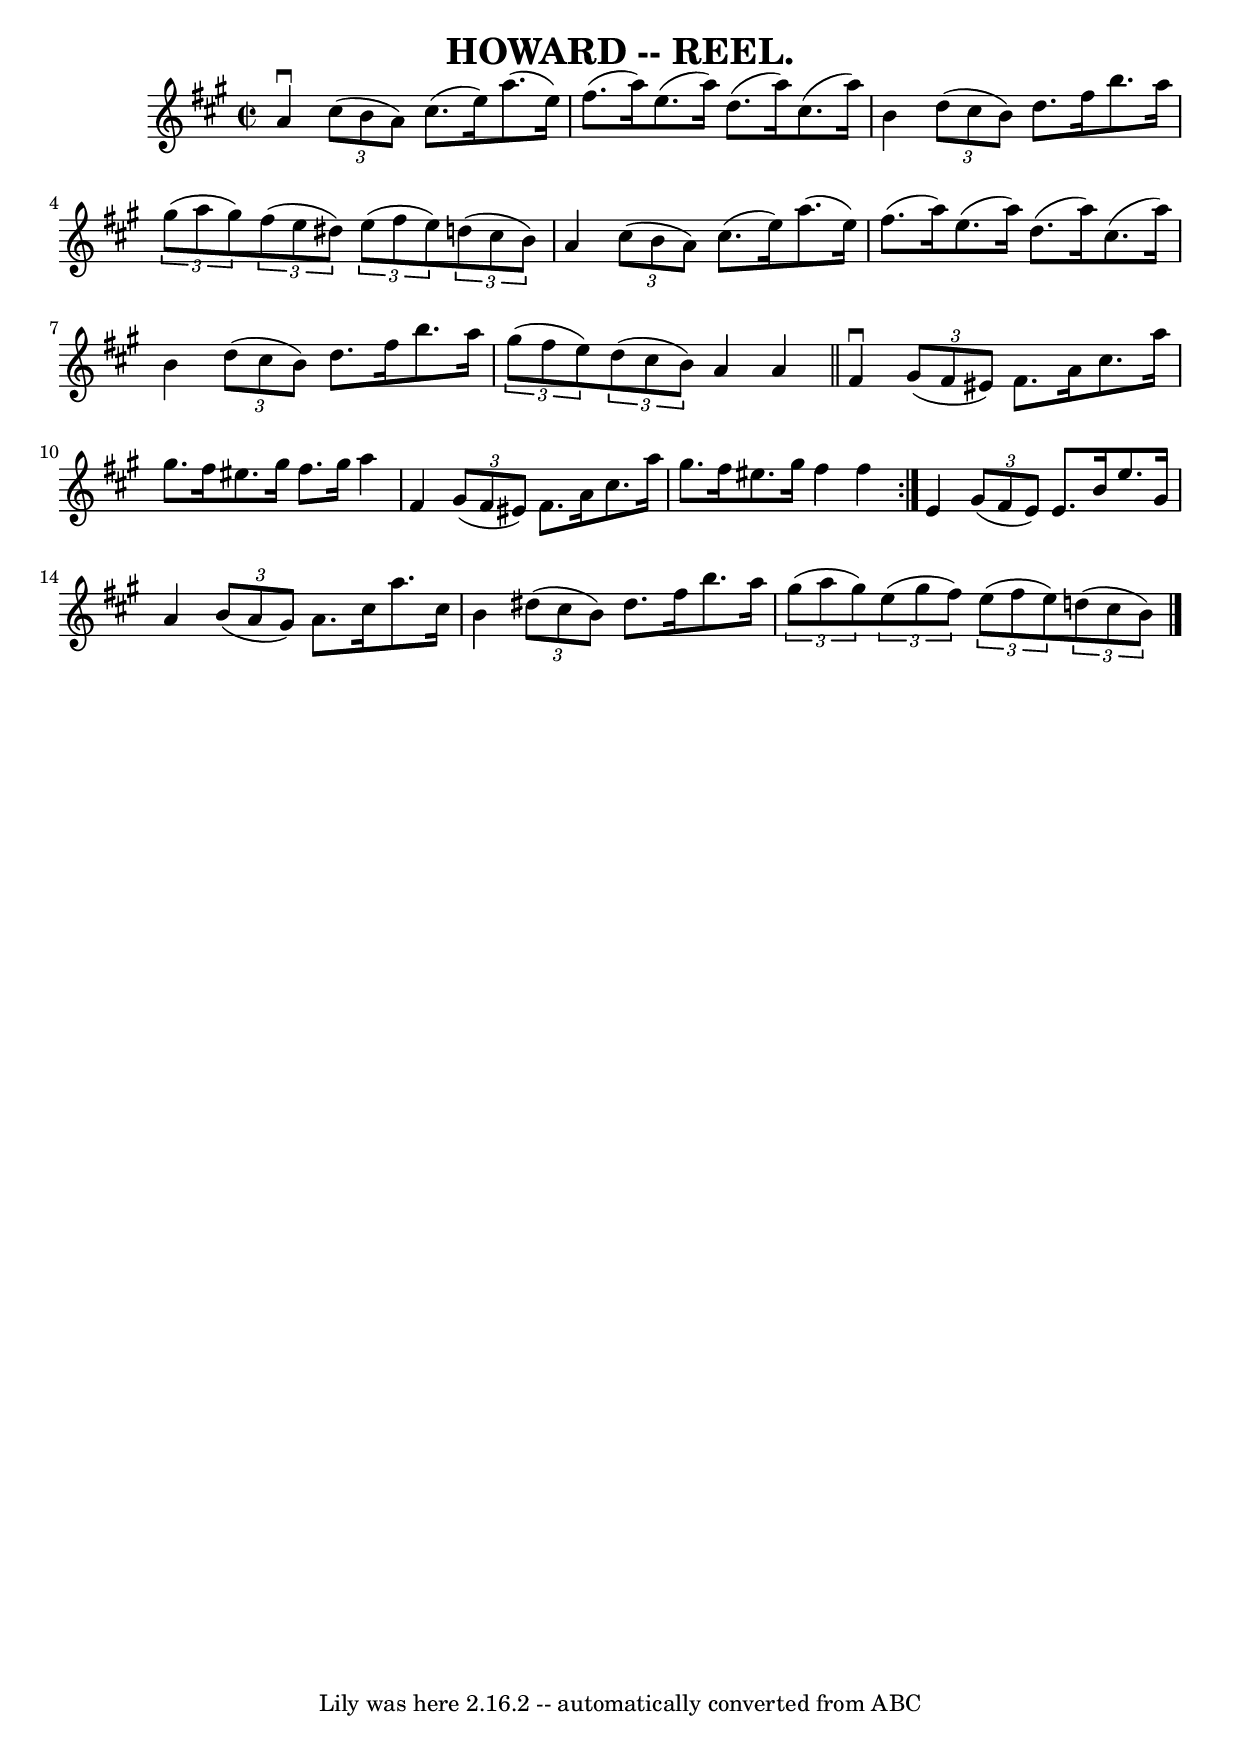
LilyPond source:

\version "2.16.2"
\include "Mammoth.ily"
\header {
  %% book = "Coles"
  crossRefNumber = "13"
  footnotes = ""
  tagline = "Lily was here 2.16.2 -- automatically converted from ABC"
  title = "HOWARD -- REEL."

}
voicedefault =  {



  \repeat volta 2 {

    \override Staff.TimeSignature #'style = #'C
    \time 2/2 
    \key a \major
    a'4^\downbow   \times 2/3 { cis''8 (b'8 a'8 
				) 
			      } cis''8. (e''16) a''8. (e''16) |
    fis''8. (
    a''16) e''8. (a''16) d''8. (a''16) cis''8. (a''16)  |
    b'4    \times 2/3 { d''8 (cis''8 b'8) 
		      } d''8.    
    fis''16 b''8. a''16  |
    \times 2/3 { gis''8 (a''8 gis''8  
		) 
	       }   \times 2/3 { fis''8 (e''8 dis''8) 
			      }   \times 2/3 { e''8 (
					       fis''8 e''8) 
					     }   \times 2/3 { d''!8 (cis''8 b'8) 
							    } |
    
    a'4    \times 2/3 { cis''8 (b'8 a'8) 
		      } cis''8. (e''16)   
    a''8. (e''16) |
    fis''8. (a''16) e''8. (a''16)   
    d''8. (a''16) cis''8. (a''16) |
    b'4    \times 2/3 {   
      d''8 (cis''8 b'8) 
    } d''8. fis''16 b''8. a''16  |
    
    \times 2/3 { gis''8 (fis''8 e''8) 
	       }   \times 2/3 { d''8 (cis''8 
				b'8) 
			      } a'4 a'4  \bar "||" fis'4^\downbow   \times 2/3 { gis'8 
										 (fis'8 eis'8) 
									       } fis'8. a'16 cis''8. a''16  |
    
    gis''8. fis''16 eis''8. gis''16 fis''8. gis''16 a''4   |
    fis'4    \times 2/3 { gis'8 (fis'8 eis'8) 
			} fis'8.    
    a'16 cis''8. a''16  |
    gis''8. fis''16 eis''8. gis''16   
    fis''4 fis''4  
  } e'4    \times 2/3 { gis'8 (fis'8 e'8) 
		      }   
  e'8. b'16 e''8. gis'16  |
  a'4    \times 2/3 { b'8 (a'8   
		      gis'8) 
		    } a'8. cis''16 a''8. cis''16  |
  b'4    
  \times 2/3 { dis''8 (cis''8 b'8) 
	     } dis''8. fis''16 b''8.    
  a''16  |
  \times 2/3 { gis''8 (a''8 gis''8) 
	     }   
  \times 2/3 { e''8 (gis''8 fis''8) 
	     }   \times 2/3 { e''8 (fis''8 
			      e''8) 
			    }   \times 2/3 { d''!8 (cis''8 b'8) 
					   }   \bar "|."   

}

\score{
  <<

    \context Staff="default"
    {
      \voicedefault 
      
    }

  >>
  \layout {
    
  }
  \midi {
  }

}
